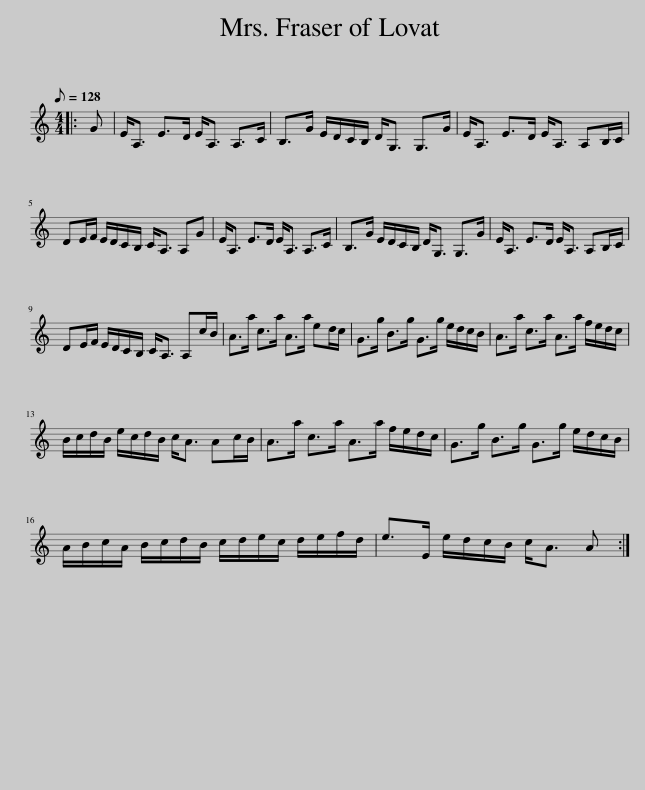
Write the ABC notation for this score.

X:1
L:1/8
Q:1/8=128
M:4/4
I:linebreak $
K:C
V:1 treble
V:1
|: G | E<A, E>D E<A, A,>C | B,>G E/D/C/B,/ D<G, G,>G | E<A, E>D E<A, A,B,/C/ |$ DE/F/ E/D/C/B,/ C<A, A,G | %5
 E<A, E>D E<A, A,>C | B,>G E/D/C/B,/ D<G, G,>G | E<A, E>D E<A, A,B,/C/ |$ DE/F/ E/D/C/B,/ C<A, A,c/B/ | A>a c>a A>a ed/c/ | %10
 G>g B>g G>g e/d/c/B/ | A>a c>a A>a f/e/d/c/ |$ B/c/d/B/ e/c/d/B/ c<A Ac/B/ | A>a c>a A>a f/e/d/c/ | G>g B>g G>g e/d/c/B/ |$ %15
 A/B/c/A/ B/c/d/B/ c/d/e/c/ d/e/f/d/ | e>E e/d/c/B/ c<A A :| %17
